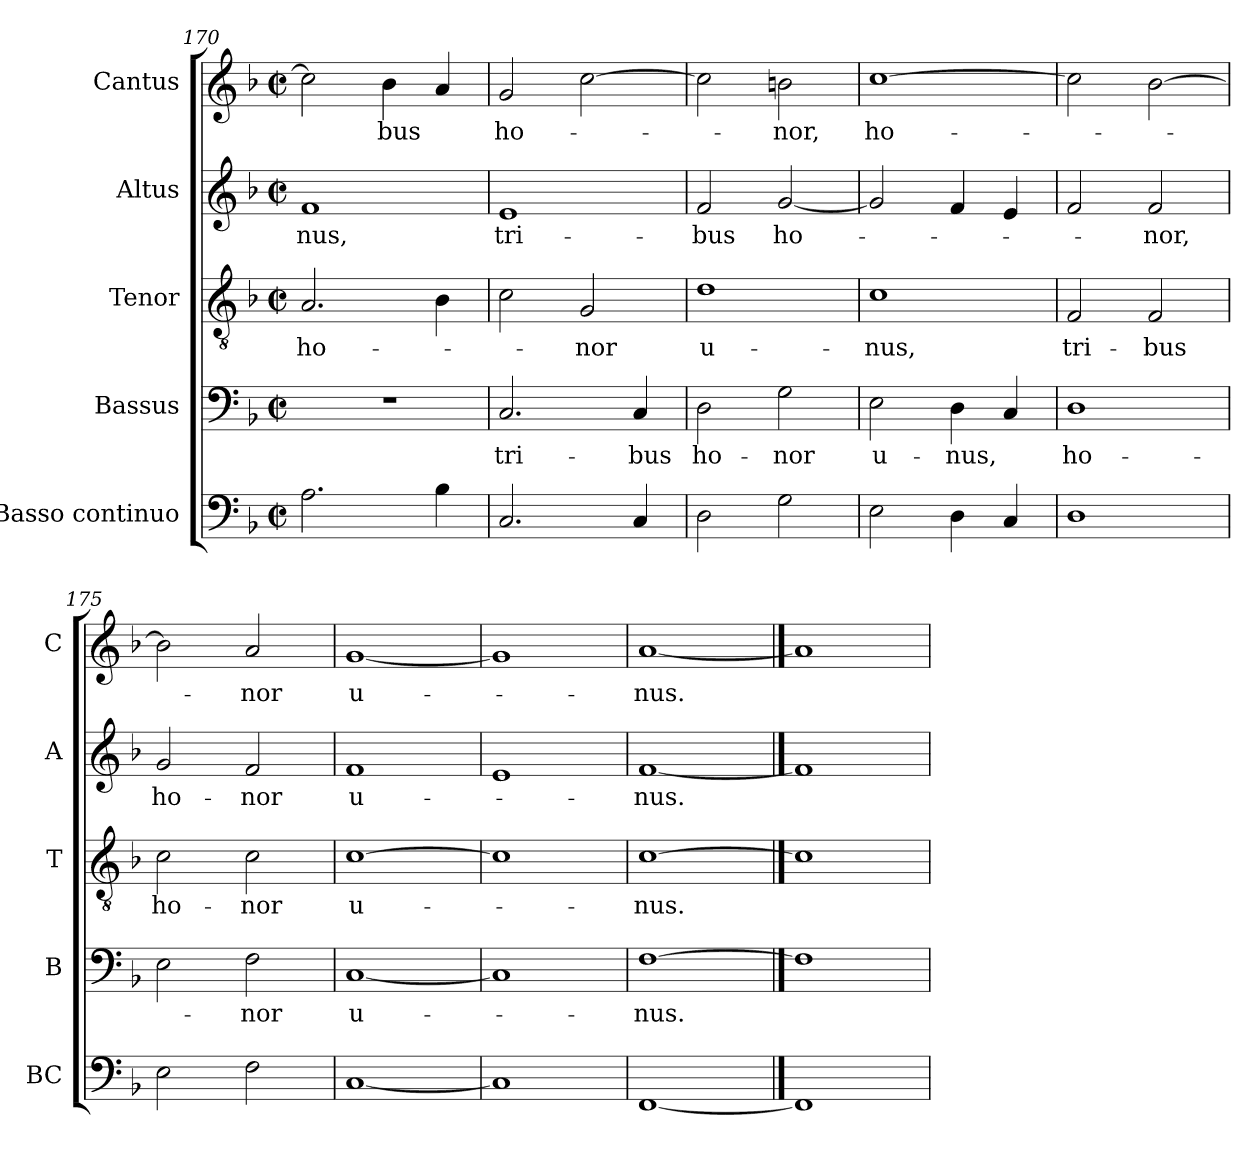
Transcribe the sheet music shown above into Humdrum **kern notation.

**kern	**kern	**text	**kern	**text	**kern	**text	**kern	**text
*part5	*part4	*part4	*part3	*part3	*part2	*part2	*part1	*part1
*staff5	*staff4	*staff4	*staff3	*staff3	*staff2	*staff2	*staff1	*staff1
*I"Basso continuo	*I"Bassus	*	*I"Tenor	*	*I"Altus	*	*I"Cantus	*
*I'BC	*I'B	*	*I'T	*	*I'A	*	*I'C	*
*clefF4	*clefF4	*	*clefGv2	*	*clefG2	*	*clefG2	*
*k[b-]	*k[b-]	*	*k[b-]	*	*k[b-]	*	*k[b-]	*
*F:	*F:	*	*F:	*	*F:	*	*F:	*
*M2/2	*M2/2	*	*M2/2	*	*M2/2	*	*M2/2	*
*met(c|)	*met(c|)	*	*met(c|)	*	*met(c|)	*	*met(c|)	*
=170	=170	=170	=170	=170	=170	=170	=170	=170
!	!	!	!	!LO:LY:b	!	!LO:LY:b	!	!
2.A\	1r	.	2.A/	ho-	1f	-nus,	2cc\]	.
!	!	!	!	!	!	!	!	!LO:LY:b
.	.	.	.	.	.	.	4b-\	-bus
4B-\	.	.	4B-\	.	.	.	4a/	.
=171	=171	=171	=171	=171	=171	=171	=171	=171
!	!	!LO:LY:b	!	!	!	!LO:LY:b	!	!LO:LY:b
2.C/	2.C/	tri-	2c\	.	1e	tri-	2g/	ho-
!	!	!	!	!LO:LY:b	!	!	!	!
.	.	.	2G/	-nor	.	.	[2cc\	.
!	!	!LO:LY:b	!	!	!	!	!	!
4C/	4C/	-bus	.	.	.	.	.	.
=172	=172	=172	=172	=172	=172	=172	=172	=172
!	!	!LO:LY:b	!	!LO:LY:b	!	!LO:LY:b	!	!
2D\	2D\	ho-	1d	u-	2f/	-bus	2cc\]	.
!	!	!LO:LY:b	!	!	!	!LO:LY:b	!	!LO:LY:b
2G\	2G\	-nor	.	.	[2g/	ho-	2bn\	-nor,
=173	=173	=173	=173	=173	=173	=173	=173	=173
!	!	!LO:LY:b	!	!LO:LY:b	!	!	!	!LO:LY:b
2E\	2E\	u-	1c	-nus,	2g/]	.	[1cc	ho-
!	!	!LO:LY:b	!	!	!	!	!	!
4D\	4D\	-nus,	.	.	4f/	.	.	.
4C/	4C/	.	.	.	4e/	.	.	.
=174	=174	=174	=174	=174	=174	=174	=174	=174
!	!	!LO:LY:b	!	!LO:LY:b	!	!	!	!
1D	1D	ho-	2F/	tri-	2f/	.	2cc\]	.
!	!	!	!	!LO:LY:b	!	!LO:LY:b	!	!
.	.	.	2F/	-bus	2f/	-nor,	[2b-\	.
=175	=175	=175	=175	=175	=175	=175	=175	=175
!	!	!	!	!LO:LY:b	!	!LO:LY:b	!	!
2E\	2E\	.	2c\	ho-	2g/	ho-	2b-\]	.
!	!	!LO:LY:b	!	!LO:LY:b	!	!LO:LY:b	!	!LO:LY:b
2F\	2F\	-nor	2c\	-nor	2f/	-nor	2a/	-nor
=176	=176	=176	=176	=176	=176	=176	=176	=176
!	!	!LO:LY:b	!	!LO:LY:b	!	!LO:LY:b	!	!LO:LY:b
[1C	[1C	u-	[1c	u-	1f	u-	[1g	u-
=177	=177	=177	=177	=177	=177	=177	=177	=177
1C]	1C]	.	1c]	.	1e	.	1g]	.
=178	=178	=178	=178	=178	=178	=178	=178	=178
!	!	!LO:LY:b	!	!LO:LY:b	!	!LO:LY:b	!	!LO:LY:b
[1FF	[1F	-nus.	[1c	-nus.	[1f	-nus.	[1a	-nus.
==179	==179	==179	==179	==179	==179	==179	==179	==179
1FF]	1F]	.	1c]	.	1f]	.	1a]	.
=	=	=	=	=	=	=	=	=
*-	*-	*-	*-	*-	*-	*-	*-	*-
